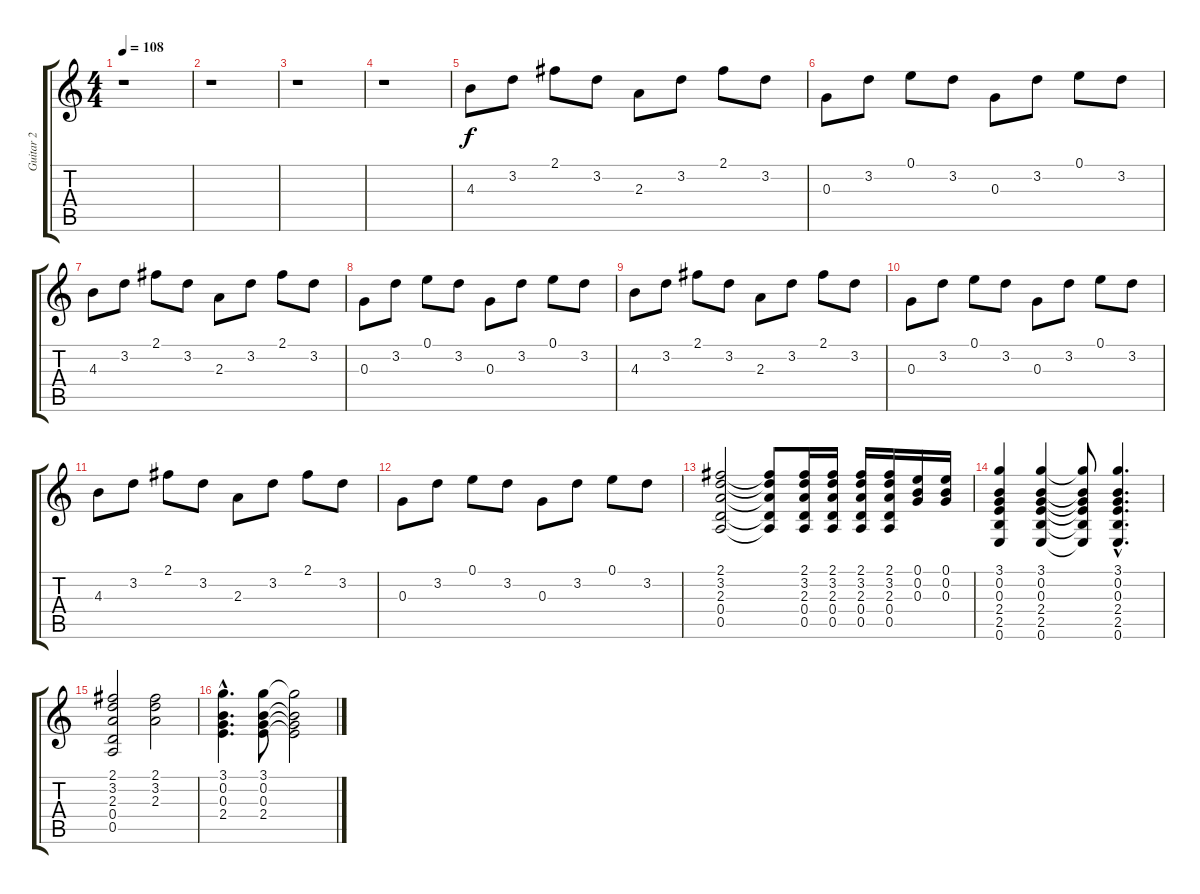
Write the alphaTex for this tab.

\track ("Guitar 2" "Guitar 2") {instrument acousticguitarsteel}
\staff {score tabs}
\tuning (E4 B3 G3 D3 A2 E2) {hide}
\ts (4 4)
\tempo 108
\clef g2
\ks c
r.1{dy f instrument acousticguitarsteel} |
r.1 |
r.1 |
r.1 |
4.3.8 3.2.8 2.1.8 3.2.8 2.3.8 3.2.8 2.1.8 3.2.8 |
0.3.8 3.2.8 0.1.8 3.2.8 0.3.8 3.2.8 0.1.8 3.2.8 |
4.3.8 3.2.8 2.1.8 3.2.8 2.3.8 3.2.8 2.1.8 3.2.8 |
0.3.8 3.2.8 0.1.8 3.2.8 0.3.8 3.2.8 0.1.8 3.2.8 |
4.3.8 3.2.8 2.1.8 3.2.8 2.3.8 3.2.8 2.1.8 3.2.8 |
0.3.8 3.2.8 0.1.8 3.2.8 0.3.8 3.2.8 0.1.8 3.2.8 |
4.3.8 3.2.8 2.1.8 3.2.8 2.3.8 3.2.8 2.1.8 3.2.8 |
0.3.8 3.2.8 0.1.8 3.2.8 0.3.8 3.2.8 0.1.8 3.2.8 |
(2.1 3.2 2.3 0.4 0.5).2 (2.1{t} 3.2{t} 2.3{t} 0.4{t} 0.5{t}).8 (2.1 3.2 2.3 0.4 0.5).16 (2.1 3.2 2.3 0.4 0.5).16 (2.1 3.2 2.3 0.4 0.5).16 (2.1 3.2 2.3 0.4 0.5).16 (0.1 0.2 0.3).16 (0.1 0.2 0.3).16 |
(3.1 0.2 0.3 2.4 2.5 0.6).4 (3.1 0.2 0.3 2.4 2.5 0.6).4 (3.1{t} 0.2{t} 0.3{t} 2.4{t} 2.5{t} 0.6{t}).8 (3.1{hac} 0.2{hac} 0.3{hac} 2.4{hac} 2.5{hac} 0.6{hac}).4{d} |
(2.1 3.2 2.3 0.4 0.5).2 (2.1 3.2 2.3).2 |
(3.1{hac} 0.2{hac} 0.3{hac} 2.4{hac}).4{d} (3.1 0.2 0.3 2.4).8 (3.1{t} 0.2{t} 0.3{t} 2.4{t}).2
